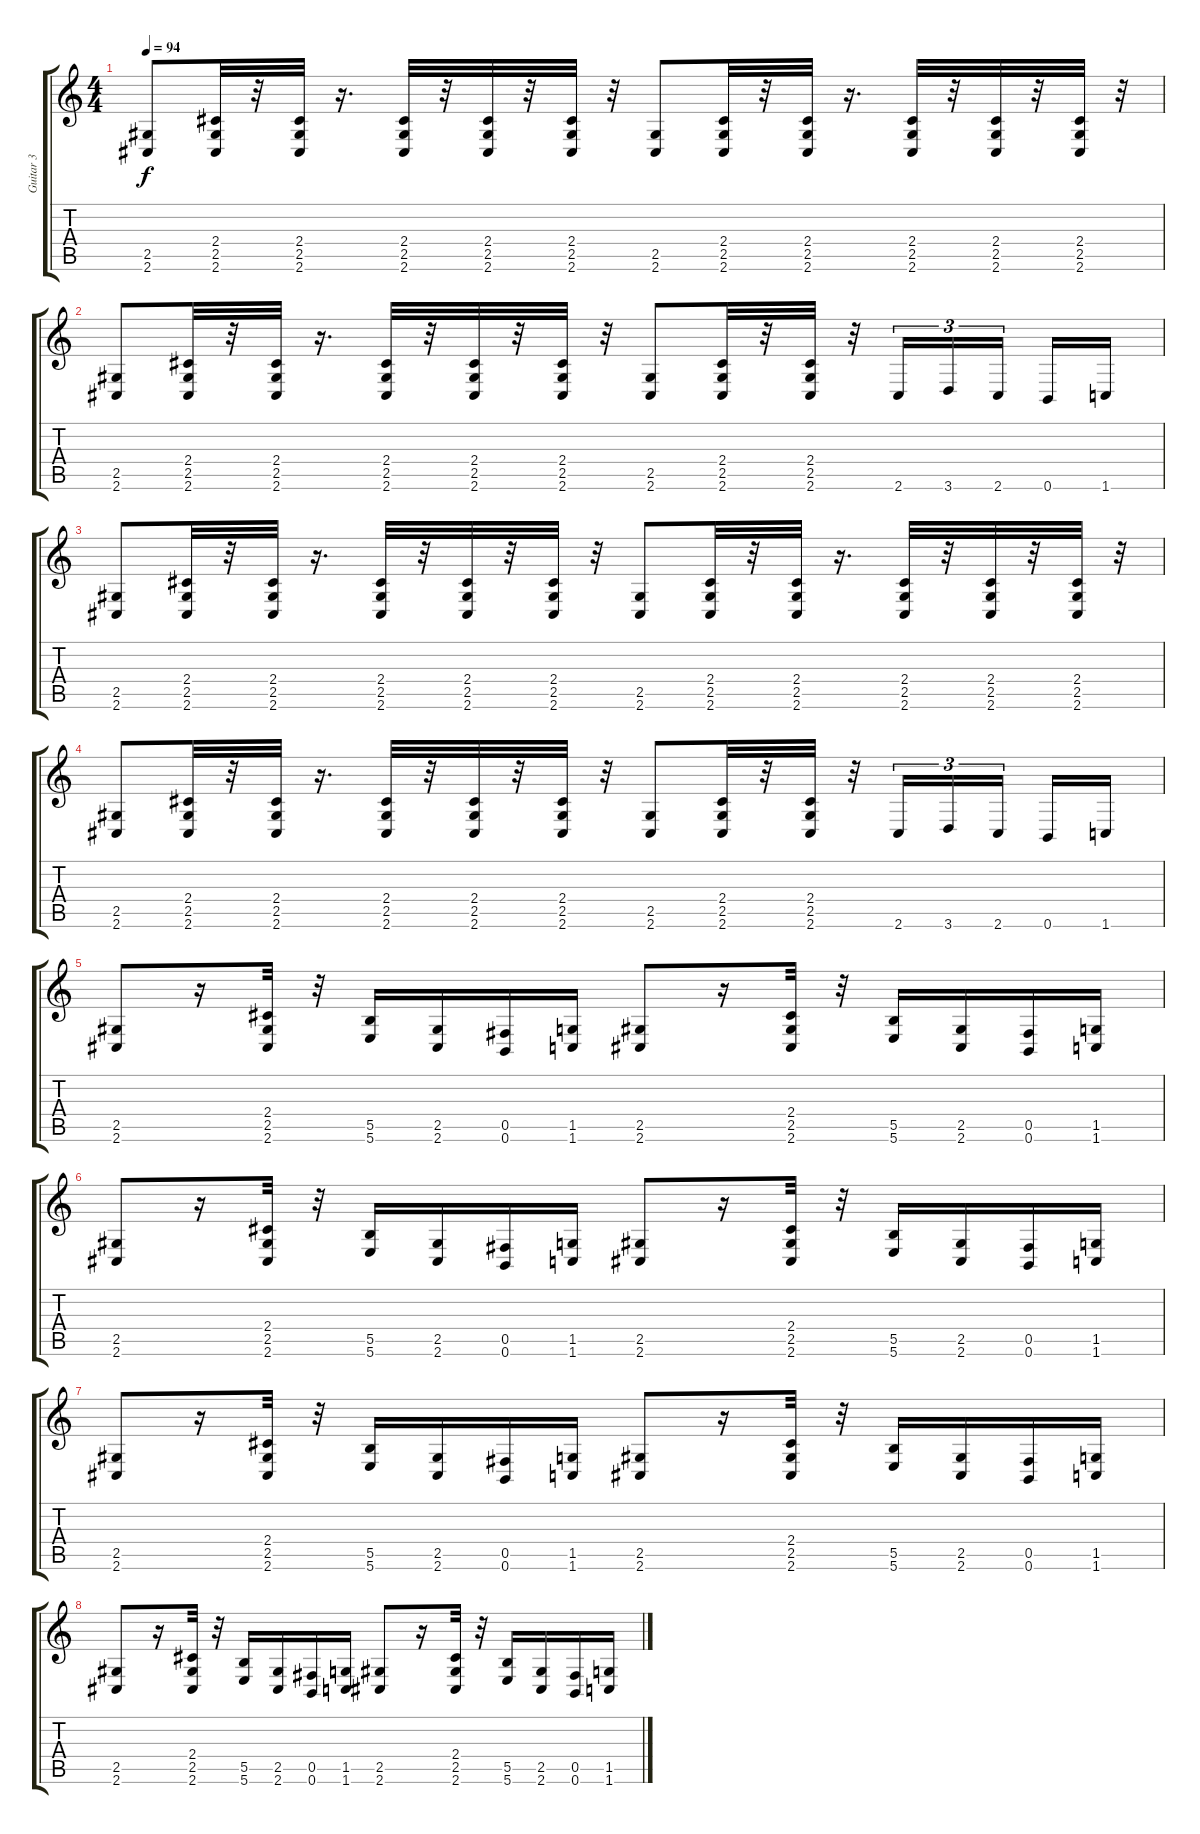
\track ("Guitar 3" "Guitar 3") {instrument distortionguitar}
\staff {score tabs}
\tuning (Db4 Ab3 E3 B2 Gb2 B1) {hide}
\ts (4 4)
\tempo 94
\clef g2
\ks c
(2.5 2.6).8{dy f} (2.4 2.5 2.6).32 r.32 (2.4 2.5 2.6).32 r.16{d} (2.4 2.5 2.6).32 r.32 (2.4 2.5 2.6).32 r.32 (2.4 2.5 2.6).32 r.32 (2.5 2.6).8 (2.4 2.5 2.6).32 r.32 (2.4 2.5 2.6).32 r.16{d} (2.4 2.5 2.6).32 r.32 (2.4 2.5 2.6).32 r.32 (2.4 2.5 2.6).32 r.32 |
(2.5 2.6).8 (2.4 2.5 2.6).32 r.32 (2.4 2.5 2.6).32 r.16{d} (2.4 2.5 2.6).32 r.32 (2.4 2.5 2.6).32 r.32 (2.4 2.5 2.6).32 r.32 (2.5 2.6).8 (2.4 2.5 2.6).32 r.32 (2.4 2.5 2.6).32 r.32 2.6.16{tu (3 2)} 3.6.16{tu (3 2)} 2.6.16{tu (3 2) beam splitsecondary} 0.6.16 1.6.16 |
(2.5 2.6).8 (2.4 2.5 2.6).32 r.32 (2.4 2.5 2.6).32 r.16{d} (2.4 2.5 2.6).32 r.32 (2.4 2.5 2.6).32 r.32 (2.4 2.5 2.6).32 r.32 (2.5 2.6).8 (2.4 2.5 2.6).32 r.32 (2.4 2.5 2.6).32 r.16{d} (2.4 2.5 2.6).32 r.32 (2.4 2.5 2.6).32 r.32 (2.4 2.5 2.6).32 r.32 |
(2.5 2.6).8 (2.4 2.5 2.6).32 r.32 (2.4 2.5 2.6).32 r.16{d} (2.4 2.5 2.6).32 r.32 (2.4 2.5 2.6).32 r.32 (2.4 2.5 2.6).32 r.32 (2.5 2.6).8 (2.4 2.5 2.6).32 r.32 (2.4 2.5 2.6).32 r.32 2.6.16{tu (3 2)} 3.6.16{tu (3 2)} 2.6.16{tu (3 2) beam splitsecondary} 0.6.16 1.6.16 |
(2.5 2.6).8 r.16 (2.4 2.5 2.6).32 r.32 (5.5 5.6).16 (2.5 2.6).16 (0.5 0.6).16 (1.5 1.6).16 (2.5 2.6).8 r.16 (2.4 2.5 2.6).32 r.32 (5.5 5.6).16 (2.5 2.6).16 (0.5 0.6).16 (1.5 1.6).16 |
(2.5 2.6).8 r.16 (2.4 2.5 2.6).32 r.32 (5.5 5.6).16 (2.5 2.6).16 (0.5 0.6).16 (1.5 1.6).16 (2.5 2.6).8 r.16 (2.4 2.5 2.6).32 r.32 (5.5 5.6).16 (2.5 2.6).16 (0.5 0.6).16 (1.5 1.6).16 |
(2.5 2.6).8 r.16 (2.4 2.5 2.6).32 r.32 (5.5 5.6).16 (2.5 2.6).16 (0.5 0.6).16 (1.5 1.6).16 (2.5 2.6).8 r.16 (2.4 2.5 2.6).32 r.32 (5.5 5.6).16 (2.5 2.6).16 (0.5 0.6).16 (1.5 1.6).16 |
(2.5 2.6).8 r.16 (2.4 2.5 2.6).32 r.32 (5.5 5.6).16 (2.5 2.6).16 (0.5 0.6).16 (1.5 1.6).16 (2.5 2.6).8 r.16 (2.4 2.5 2.6).32 r.32 (5.5 5.6).16 (2.5 2.6).16 (0.5 0.6).16 (1.5 1.6).16
